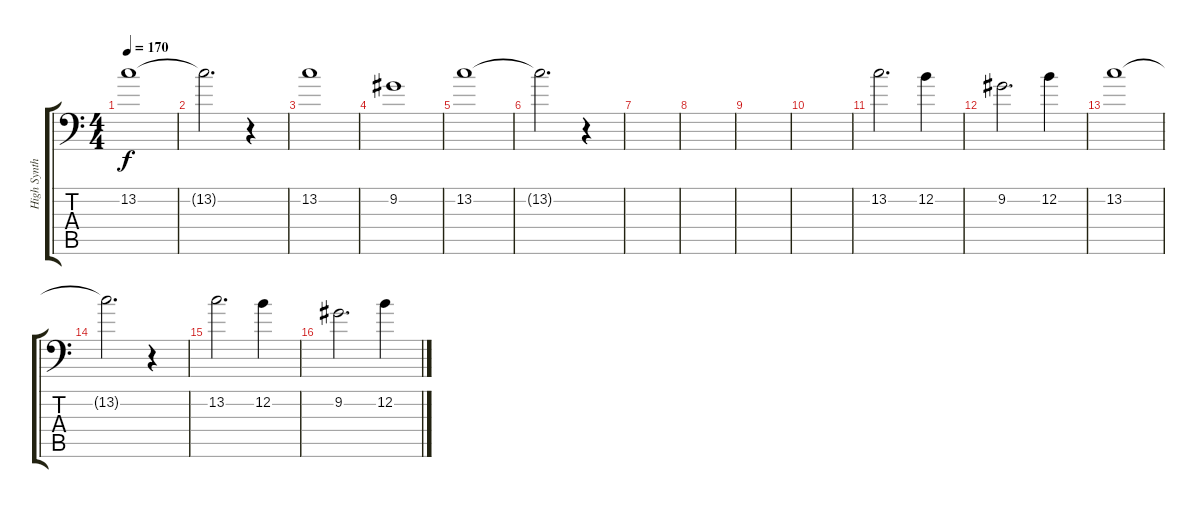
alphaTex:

\track ("High Synth" "High Synth") {instrument stringensemble1}
\staff {score tabs}
\tuning (E4 B3 G3 D3 A2 E1) {hide}
\ts (4 4)
\tempo 170
\clef f4
\ks c
13.2.1{dy f} |
13.2{t}.2{d} r.4 |
13.2.1 |
9.2.1 |
13.2.1 |
13.2{t}.2{d} r.4 |
|
|
|
|
13.2.2{d} 12.2.4 |
9.2.2{d} 12.2.4 |
13.2.1 |
13.2{t}.2{d} r.4 |
13.2.2{d} 12.2.4 |
9.2.2{d} 12.2.4
